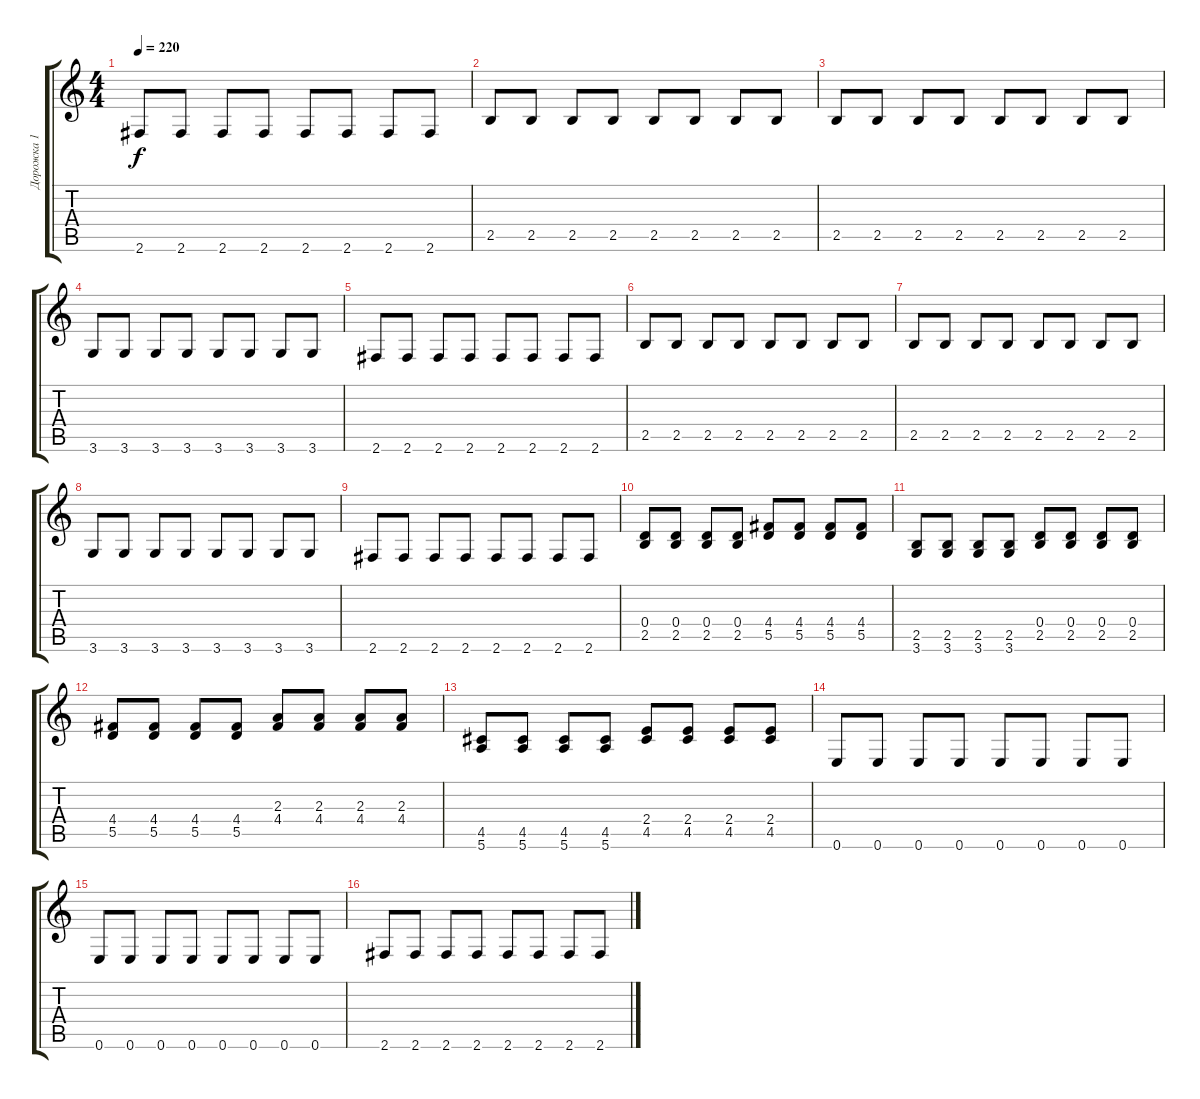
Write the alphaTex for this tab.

\track ("Дорожка 1" "Дорожка 1") {instrument distortionguitar}
\staff {score tabs}
\tuning (E4 B3 G3 D3 A2 E2) {hide}
\ts (4 4)
\tempo 220
\clef g2
\ks c
2.6.8{dy f} 2.6.8 2.6.8 2.6.8 2.6.8 2.6.8 2.6.8 2.6.8 |
2.5.8 2.5.8 2.5.8 2.5.8 2.5.8 2.5.8 2.5.8 2.5.8 |
2.5.8 2.5.8 2.5.8 2.5.8 2.5.8 2.5.8 2.5.8 2.5.8 |
3.6.8 3.6.8 3.6.8 3.6.8 3.6.8 3.6.8 3.6.8 3.6.8 |
2.6.8 2.6.8 2.6.8 2.6.8 2.6.8 2.6.8 2.6.8 2.6.8 |
2.5.8 2.5.8 2.5.8 2.5.8 2.5.8 2.5.8 2.5.8 2.5.8 |
2.5.8 2.5.8 2.5.8 2.5.8 2.5.8 2.5.8 2.5.8 2.5.8 |
3.6.8 3.6.8 3.6.8 3.6.8 3.6.8 3.6.8 3.6.8 3.6.8 |
2.6.8 2.6.8 2.6.8 2.6.8 2.6.8 2.6.8 2.6.8 2.6.8 |
(0.4 2.5).8 (0.4 2.5).8 (0.4 2.5).8 (0.4 2.5).8 (4.4 5.5).8 (4.4 5.5).8 (4.4 5.5).8 (4.4 5.5).8 |
(2.5 3.6).8 (2.5 3.6).8 (2.5 3.6).8 (2.5 3.6).8 (0.4 2.5).8 (0.4 2.5).8 (0.4 2.5).8 (0.4 2.5).8 |
(4.4 5.5).8 (4.4 5.5).8 (4.4 5.5).8 (4.4 5.5).8 (2.3 4.4).8 (2.3 4.4).8 (2.3 4.4).8 (2.3 4.4).8 |
(4.5 5.6).8 (4.5 5.6).8 (4.5 5.6).8 (4.5 5.6).8 (2.4 4.5).8 (2.4 4.5).8 (2.4 4.5).8 (2.4 4.5).8 |
0.6.8 0.6.8 0.6.8 0.6.8 0.6.8 0.6.8 0.6.8 0.6.8 |
0.6.8 0.6.8 0.6.8 0.6.8 0.6.8 0.6.8 0.6.8 0.6.8 |
2.6.8 2.6.8 2.6.8 2.6.8 2.6.8 2.6.8 2.6.8 2.6.8
